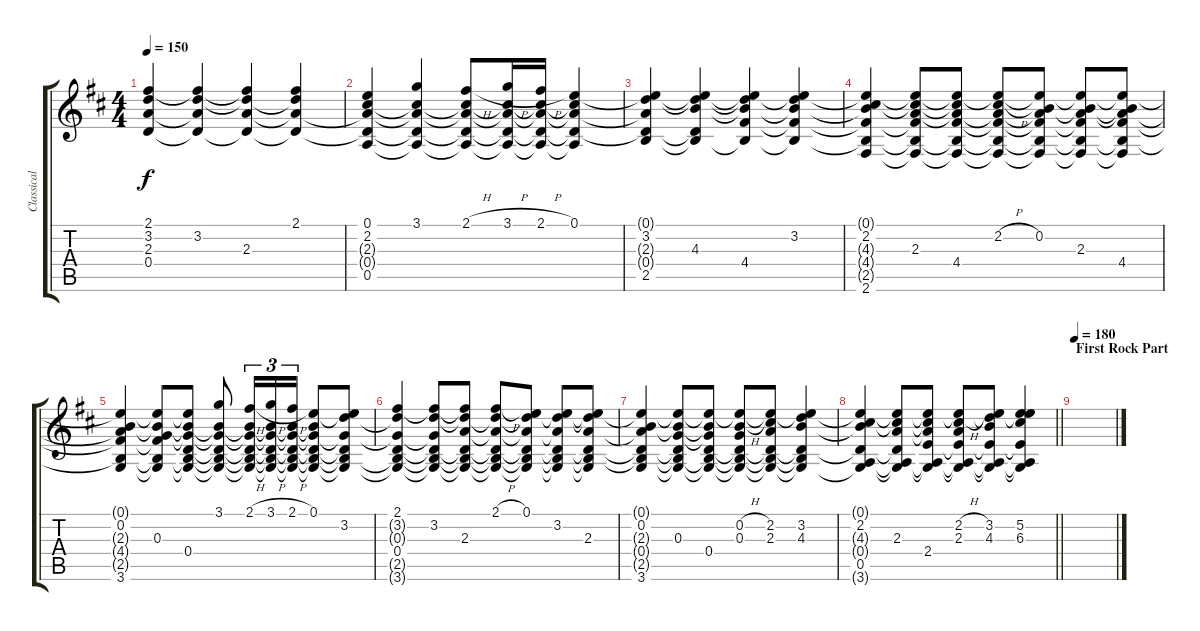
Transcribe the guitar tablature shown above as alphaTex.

\track ("Classical" "Classical") {instrument acousticguitarnylon}
\staff {score tabs}
\tuning (E4 B3 G3 D3 A2 E2) {hide}
\ts (4 4)
\tempo 150
\clef g2
\ks d
(2.1 3.2 2.3 0.4).4{dy f} (2.1{t} 3.2 2.3{t} 0.4{t}).4 (2.1{t} 3.2{t} 2.3 0.4{t}).4 (2.1 3.2{t} 2.3{t} 0.4{t}).4 |
(0.1 2.2 2.3{t} 0.4{t} 0.5).4 (3.1 2.2{t} 2.3{t} 0.4{t} 0.5{t}).4 (2.1{h} 2.2{t} 2.3{t} 0.4{t} 0.5{t}).8 (3.1{h} 2.2{t} 2.3{t} 0.4{t} 0.5{t}).16 (2.1{h} 2.2{t} 2.3{t} 0.4{t} 0.5{t}).16 (0.1 2.2{t} 2.3{t} 0.4{t} 0.5{t}).4 |
(0.1{t} 3.2 2.3{t} 0.4{t} 2.5).4 (0.1{t} 3.2{t} 4.3 0.4{t} 2.5{t}).4 (0.1{t} 3.2{t} 4.3{t} 4.4 2.5{t}).4 (0.1{t} 3.2 4.3{t} 4.4{t} 2.5{t}).4 |
(0.1{t} 2.2 4.3{t} 4.4{t} 2.5{t} 2.6).4 (0.1{t} 2.2{t} 2.3 4.4{t} 2.5{t} 2.6{t}).8 (0.1{t} 2.2{t} 2.3{t} 4.4 2.5{t} 2.6{t}).8 (0.1{t} 2.2{h} 2.3{t} 4.4{t} 2.5{t} 2.6{t}).8 (0.1{t} 0.2 2.3{t} 4.4{t} 2.5{t} 2.6{t}).8 (0.1{t} 0.2{t} 2.3 4.4{t} 2.5{t} 2.6{t}).8 (0.1{t} 0.2{t} 2.3{t} 4.4 2.5{t} 2.6{t}).8 |
(0.1{t} 0.2 2.3{t} 4.4{t} 2.5{t} 3.6).4 (0.1{t} 0.2{t} 0.3 4.4{t} 2.5{t} 3.6{t}).8 (0.1{t} 0.2{t} 0.3{t} 0.4 2.5{t} 3.6{t}).8 (3.1 0.2{t} 0.3{t} 0.4{t} 2.5{t} 3.6{t}).8 (2.1{h} 0.2{t} 0.3{t} 0.4{t} 2.5{t} 3.6{t}).16{tu (3 2)} (3.1{h} 0.2{t} 0.3{t} 0.4{t} 2.5{t} 3.6{t}).16{tu (3 2)} (2.1{h} 0.2{t} 0.3{t} 0.4{t} 2.5{t} 3.6{t}).16{tu (3 2)} (0.1 0.2{t} 0.3{t} 0.4{t} 2.5{t} 3.6{t}).8 (0.1{t} 3.2 0.3{t} 0.4{t} 2.5{t} 3.6{t}).8 |
(2.1 3.2{t} 0.3{t} 0.4 2.5{t} 3.6{t}).4 (2.1{t} 3.2 0.3{t} 0.4{t} 2.5{t} 3.6{t}).8 (2.1{t} 3.2{t} 2.3 0.4{t} 2.5{t} 3.6{t}).8 (2.1{h} 3.2{t} 2.3{t} 0.4{t} 2.5{t} 3.6{t}).8 (0.1 3.2{t} 2.3{t} 0.4{t} 2.5{t} 3.6{t}).8 (0.1{t} 3.2 2.3{t} 0.4{t} 2.5{t} 3.6{t}).8 (0.1{t} 3.2{t} 2.3 0.4{t} 2.5{t} 3.6{t}).8 |
(0.1{t} 0.2 2.3{t} 0.4{t} 2.5{t} 3.6).4 (0.1{t} 0.2{t} 0.3 0.4{t} 2.5{t} 3.6{t}).8 (0.1{t} 0.2{t} 0.3{t} 0.4 2.5{t} 3.6{t}).8 (0.1{t} 0.2{h} 0.3 0.4{t} 2.5{t} 3.6{t}).8 (0.1{t} 2.2 2.3 0.4{t} 2.5{t} 3.6{t}).8 (0.1{t} 3.2 4.3 0.4{t} 2.5{t} 3.6{t}).4 |
\barLineRight lightlight
(0.1{t} 2.2 4.3{t} 0.4{t} 0.5 3.6{t}).4 (0.1{t} 2.2{t} 2.3 0.4{t} 0.5{t} 3.6{t}).8 (0.1{t} 2.2{t} 2.3{t} 2.4 0.5{t} 3.6{t}).8 (0.1{t} 2.2{h} 2.3 2.4{t} 0.5{t} 3.6{t}).8 (0.1{t} 3.2 4.3 2.4{t} 0.5{t} 3.6{t}).8 (0.1{t} 5.2 6.3 2.4{t} 0.5{t} 3.6{t}).4 |
\section ("" "First Rock Part")
\tempo 180
